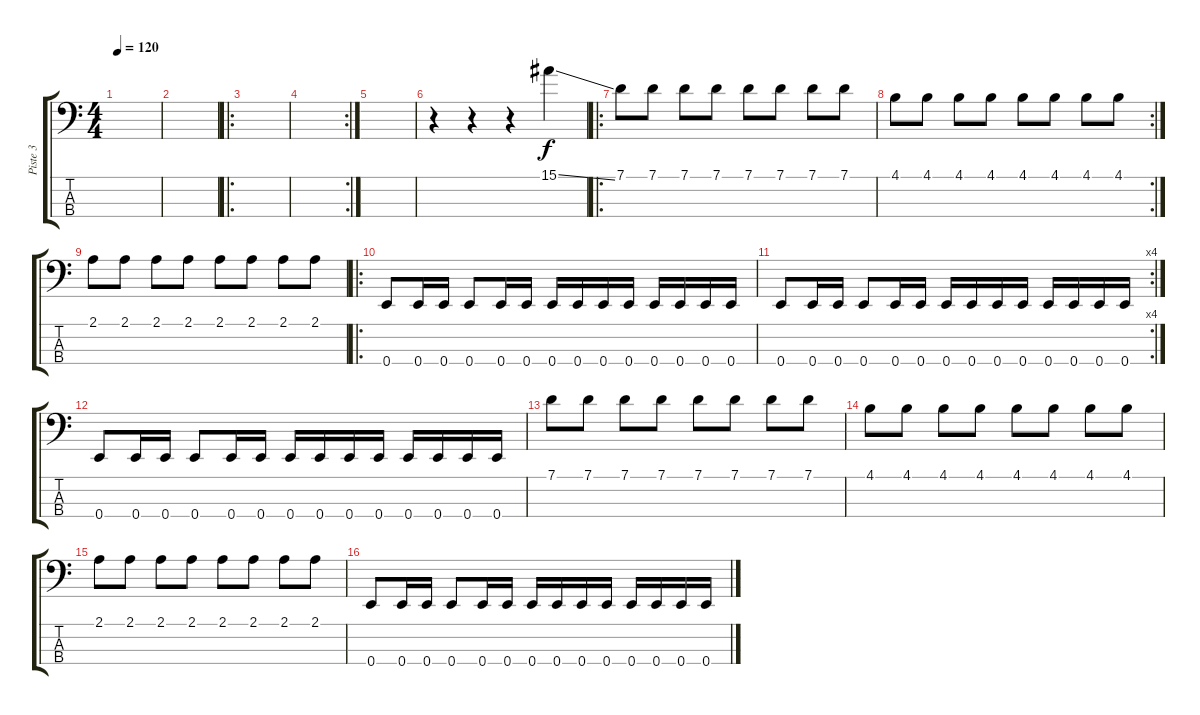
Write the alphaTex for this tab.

\track ("Piste 3" "Piste 3") {instrument electricbassfinger}
\staff {score tabs}
\tuning (G2 D2 A1 E1) {hide}
\ts (4 4)
\tempo 120
\clef f4
\ks c
|
|
\ro
|
\rc 2
|
|
r.4 r.4 r.4 15.1{ss}.4 |
\ro
7.1.8 7.1.8 7.1.8 7.1.8 7.1.8 7.1.8 7.1.8 7.1.8 |
\rc 2
4.1.8 4.1.8 4.1.8 4.1.8 4.1.8 4.1.8 4.1.8 4.1.8 |
2.1.8 2.1.8 2.1.8 2.1.8 2.1.8 2.1.8 2.1.8 2.1.8 |
\ro
0.4.8 0.4.16 0.4.16 0.4.8 0.4.16 0.4.16 0.4.16 0.4.16 0.4.16 0.4.16 0.4.16 0.4.16 0.4.16 0.4.16 |
\rc 4
0.4.8 0.4.16 0.4.16 0.4.8 0.4.16 0.4.16 0.4.16 0.4.16 0.4.16 0.4.16 0.4.16 0.4.16 0.4.16 0.4.16 |
0.4.8 0.4.16 0.4.16 0.4.8 0.4.16 0.4.16 0.4.16 0.4.16 0.4.16 0.4.16 0.4.16 0.4.16 0.4.16 0.4.16 |
7.1.8 7.1.8 7.1.8 7.1.8 7.1.8 7.1.8 7.1.8 7.1.8 |
4.1.8 4.1.8 4.1.8 4.1.8 4.1.8 4.1.8 4.1.8 4.1.8 |
2.1.8 2.1.8 2.1.8 2.1.8 2.1.8 2.1.8 2.1.8 2.1.8 |
0.4.8 0.4.16 0.4.16 0.4.8 0.4.16 0.4.16 0.4.16 0.4.16 0.4.16 0.4.16 0.4.16 0.4.16 0.4.16 0.4.16
